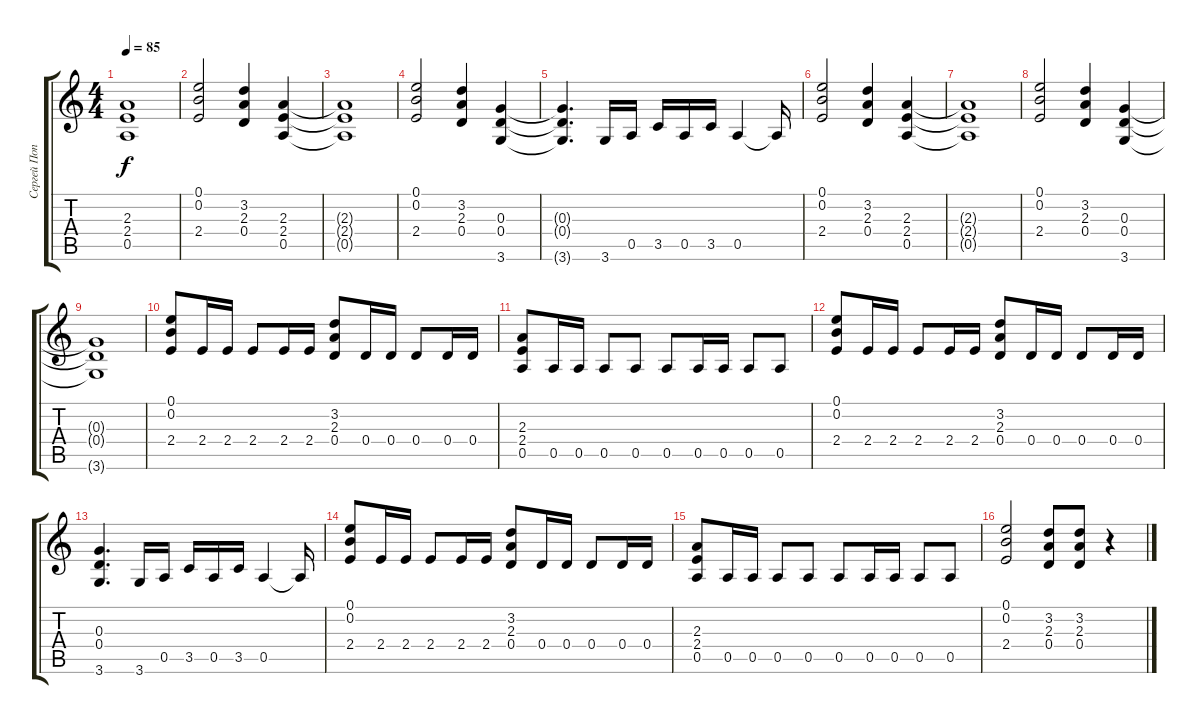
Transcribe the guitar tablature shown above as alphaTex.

\track ("Сергей Попов" "Сергей Поп") {instrument distortionguitar}
\staff {score tabs}
\tuning (E4 B3 G3 D3 A2 E2) {hide}
\ts (4 4)
\tempo 85
\clef g2
\ks c
(2.3 2.4 0.5).1{dy f} |
(0.1 0.2 2.4).2 (3.2 2.3 0.4).4 (2.3 2.4 0.5).4 |
(2.3{t} 2.4{t} 0.5{t}).1 |
(0.1 0.2 2.4).2 (3.2 2.3 0.4).4 (0.3 0.4 3.6).4 |
(0.3{t} 0.4{t} 3.6{t}).4{d} 3.6.16 0.5.16 3.5.16 0.5.16 3.5.16 0.5.4 0.5{t}.16 |
(0.1 0.2 2.4).2 (3.2 2.3 0.4).4 (2.3 2.4 0.5).4 |
(2.3{t} 2.4{t} 0.5{t}).1 |
(0.1 0.2 2.4).2 (3.2 2.3 0.4).4 (0.3 0.4 3.6).4 |
(0.3{t} 0.4{t} 3.6{t}).1 |
(0.1 0.2 2.4).8 2.4.16 2.4.16 2.4.8 2.4.16 2.4.16 (3.2 2.3 0.4).8 0.4.16 0.4.16 0.4.8 0.4.16 0.4.16 |
(2.3 2.4 0.5).8 0.5.16 0.5.16 0.5.8 0.5.8 0.5.8 0.5.16 0.5.16 0.5.8 0.5.8 |
(0.1 0.2 2.4).8 2.4.16 2.4.16 2.4.8 2.4.16 2.4.16 (3.2 2.3 0.4).8 0.4.16 0.4.16 0.4.8 0.4.16 0.4.16 |
(0.3 0.4 3.6).4{d} 3.6.16 0.5.16 3.5.16 0.5.16 3.5.16 0.5.4 0.5{t}.16 |
(0.1 0.2 2.4).8 2.4.16 2.4.16 2.4.8 2.4.16 2.4.16 (3.2 2.3 0.4).8 0.4.16 0.4.16 0.4.8 0.4.16 0.4.16 |
(2.3 2.4 0.5).8 0.5.16 0.5.16 0.5.8 0.5.8 0.5.8 0.5.16 0.5.16 0.5.8 0.5.8 |
(0.1 0.2 2.4).2 (3.2 2.3 0.4).8 (3.2 2.3 0.4).8 r.4
